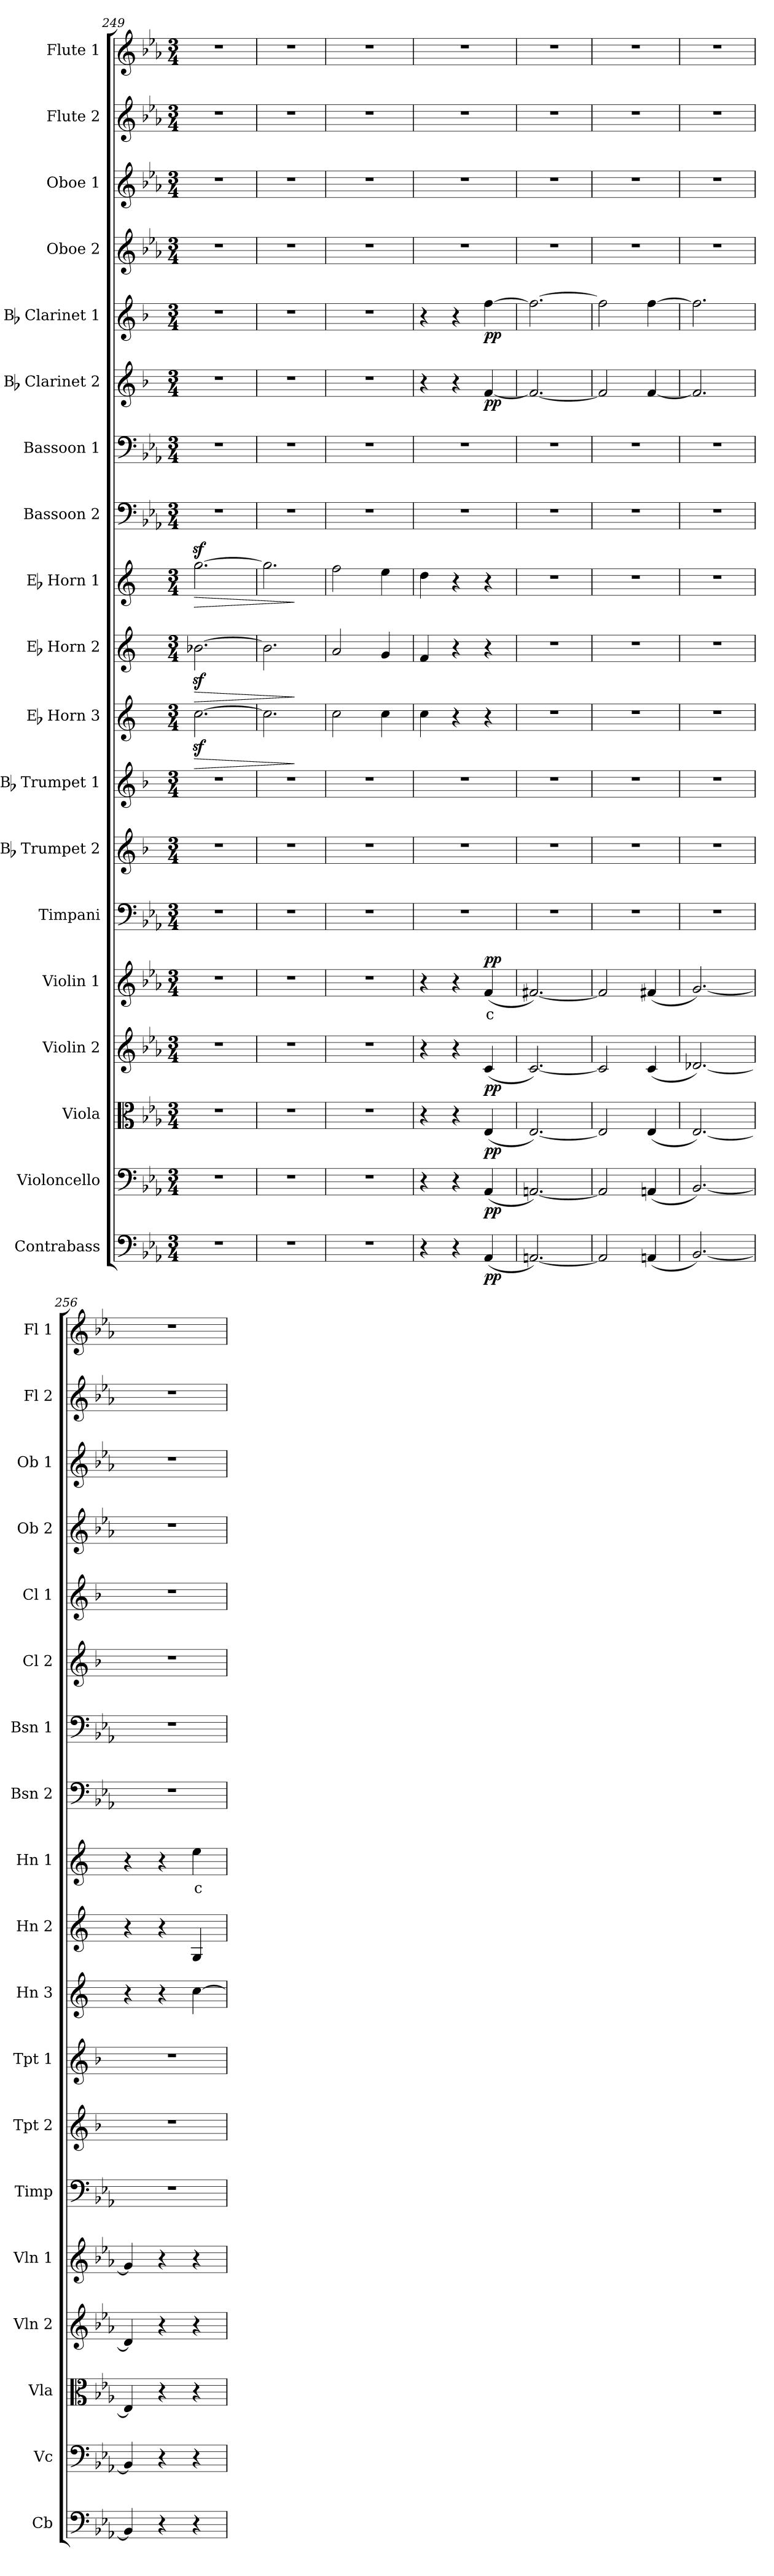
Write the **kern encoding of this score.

**kern	**dynam	**kern	**dynam	**kern	**dynam	**kern	**dynam	**kern	**text	**dynam	**kern	**kern	**kern	**kern	**dynam	**kern	**dynam	**kern	**text	**dynam	**kern	**kern	**kern	**dynam	**kern	**dynam	**kern	**kern	**kern	**kern
*part19	*part19	*part18	*part18	*part17	*part17	*part16	*part16	*part15	*part15	*part15	*part14	*part13	*part12	*part11	*part11	*part10	*part10	*part9	*part9	*part9	*part8	*part7	*part6	*part6	*part5	*part5	*part4	*part3	*part2	*part1
*staff19	*staff19	*staff18	*staff18	*staff17	*staff17	*staff16	*staff16	*staff15	*staff15	*staff15	*staff14	*staff13	*staff12	*staff11	*staff11	*staff10	*staff10	*staff9	*staff9	*staff9	*staff8	*staff7	*staff6	*staff6	*staff5	*staff5	*staff4	*staff3	*staff2	*staff1
*I"Contrabass	*	*I"Violoncello	*	*I"Viola	*	*I"Violin 2	*	*I"Violin 1	*	*	*I"Timpani	*I"Bb Trumpet 2	*I"Bb Trumpet 1	*I"Eb Horn 3	*	*I"Eb Horn 2	*	*I"Eb Horn 1	*	*	*I"Bassoon 2	*I"Bassoon 1	*I"Bb Clarinet 2	*	*I"Bb Clarinet 1	*	*I"Oboe 2	*I"Oboe 1	*I"Flute 2	*I"Flute 1
*I'Cb	*	*I'Vc	*	*I'Vla	*	*I'Vln 2	*	*I'Vln 1	*	*	*I'Timp	*I'Tpt 2	*I'Tpt 1	*I'Hn 3	*	*I'Hn 2	*	*I'Hn 1	*	*	*I'Bsn 2	*I'Bsn 1	*I'Cl 2	*	*I'Cl 1	*	*I'Ob 2	*I'Ob 1	*I'Fl 2	*I'Fl 1
*clefF4	*	*clefF4	*	*clefC3	*	*clefG2	*	*clefG2	*	*	*clefF4	*clefG2	*clefG2	*clefG2	*	*clefG2	*	*clefG2	*	*	*clefF4	*clefF4	*clefG2	*	*clefG2	*	*clefG2	*clefG2	*clefG2	*clefG2
*ITrd7c12	*	*	*	*	*	*	*	*	*	*	*	*ITrd1c2	*ITrd1c2	*ITrd5c9	*	*ITrd5c9	*	*ITrd5c9	*	*	*	*	*ITrd1c2	*	*ITrd1c2	*	*	*	*	*
*k[b-e-a-]	*	*k[b-e-a-]	*	*k[b-e-a-]	*	*k[b-e-a-]	*	*k[b-e-a-]	*	*	*k[b-e-a-]	*k[b-e-a-]	*k[b-e-a-]	*k[b-e-a-]	*	*k[b-e-a-]	*	*k[b-e-a-]	*	*	*k[b-e-a-]	*k[b-e-a-]	*k[b-e-a-]	*	*k[b-e-a-]	*	*k[b-e-a-]	*k[b-e-a-]	*k[b-e-a-]	*k[b-e-a-]
*M3/4	*	*M3/4	*	*M3/4	*	*M3/4	*	*M3/4	*	*	*M3/4	*M3/4	*M3/4	*M3/4	*	*M3/4	*	*M3/4	*	*	*M3/4	*M3/4	*M3/4	*	*M3/4	*	*M3/4	*M3/4	*M3/4	*M3/4
=249	=249	=249	=249	=249	=249	=249	=249	=249	=249	=249	=249	=249	=249	=249	=249	=249	=249	=249	=249	=249	=249	=249	=249	=249	=249	=249	=249	=249	=249	=249
!	!	!	!	!	!	!	!	!	!	!	!	!	!	!	!LO:HP:b	!	!LO:HP:b	!	!	!LO:HP:b	!	!	!	!	!	!	!	!	!	!
2.r	.	2.r	.	2.r	.	2.r	.	2.r	.	.	2.r	2.r	2.r	[2.e-z<\	>	[2.d-Xz<\	>	[2.b-z<\	.	>	2.r	2.r	2.r	.	2.r	.	2.r	2.r	2.r	2.r
!!LO:PB:g=z
=250	=250	=250	=250	=250	=250	=250	=250	=250	=250	=250	=250	=250	=250	=250	=250	=250	=250	=250	=250	=250	=250	=250	=250	=250	=250	=250	=250	=250	=250	=250
2.r	.	2.r	.	2.r	.	2.r	.	2.r	.	.	2.r	2.r	2.r	2.e-\]	.	2.d-\]	.	2.b-\]	.	.	2.r	2.r	2.r	.	2.r	.	2.r	2.r	2.r	2.r
.	.	.	.	.	.	.	.	.	.	.	.	.	.	.	]	.	]	.	.	]	.	.	.	.	.	.	.	.	.	.
=251	=251	=251	=251	=251	=251	=251	=251	=251	=251	=251	=251	=251	=251	=251	=251	=251	=251	=251	=251	=251	=251	=251	=251	=251	=251	=251	=251	=251	=251	=251
2.r	.	2.r	.	2.r	.	2.r	.	2.r	.	.	2.r	2.r	2.r	2e-\	.	2c/	.	2a-\	.	.	2.r	2.r	2.r	.	2.r	.	2.r	2.r	2.r	2.r
.	.	.	.	.	.	.	.	.	.	.	.	.	.	4e-\	.	4B-/	.	4g\	.	.	.	.	.	.	.	.	.	.	.	.
=252	=252	=252	=252	=252	=252	=252	=252	=252	=252	=252	=252	=252	=252	=252	=252	=252	=252	=252	=252	=252	=252	=252	=252	=252	=252	=252	=252	=252	=252	=252
4r	.	4r	.	4r	.	4r	.	4r	.	.	2.r	2.r	2.r	4e-\	.	4A-/	.	4f\	.	.	2.r	2.r	4r	.	4r	.	2.r	2.r	2.r	2.r
4r	.	4r	.	4r	.	4r	.	4r	.	.	.	.	.	4r	.	4r	.	4r	.	.	.	.	4r	.	4r	.	.	.	.	.
!	!LO:DY:b	!	!LO:DY:b	!	!LO:DY:b	!	!LO:DY:b	!	!LO:LY:b:color=#FF0000	!LO:DY:b	!	!	!	!	!	!	!	!	!	!	!	!	!	!LO:DY:b	!	!LO:DY:b	!	!	!	!
(4AAA-/	pp	(4AA-/	pp	(4E-/	pp	(4c/	pp	(4f/	c	pp	.	.	.	4r	.	4r	.	4r	.	.	.	.	[4e-/	pp	[4ee-\	pp	.	.	.	.
=253	=253	=253	=253	=253	=253	=253	=253	=253	=253	=253	=253	=253	=253	=253	=253	=253	=253	=253	=253	=253	=253	=253	=253	=253	=253	=253	=253	=253	=253	=253
[2.AAAn/)	.	[2.AAn/)	.	[2.E-/)	.	[2.c/)	.	[2.f#X/)	.	.	2.r	2.r	2.r	2.r	.	2.r	.	2.r	.	.	2.r	2.r	2.e-/_	.	2.ee-\_	.	2.r	2.r	2.r	2.r
=254	=254	=254	=254	=254	=254	=254	=254	=254	=254	=254	=254	=254	=254	=254	=254	=254	=254	=254	=254	=254	=254	=254	=254	=254	=254	=254	=254	=254	=254	=254
2AAA/]	.	2AA/]	.	2E-/]	.	2c/]	.	2f#/]	.	.	2.r	2.r	2.r	2.r	.	2.r	.	2.r	.	.	2.r	2.r	2e-/]	.	2ee-\]	.	2.r	2.r	2.r	2.r
(4AAAn/	.	(4AAn/	.	(4E-/	.	(4c/	.	(4f#X/	.	.	.	.	.	.	.	.	.	.	.	.	.	.	[4e-/	.	[4ee-\	.	.	.	.	.
=255	=255	=255	=255	=255	=255	=255	=255	=255	=255	=255	=255	=255	=255	=255	=255	=255	=255	=255	=255	=255	=255	=255	=255	=255	=255	=255	=255	=255	=255	=255
[2.BBB-/)	.	[2.BB-/)	.	[2.E-/)	.	[2.d-X/)	.	[2.g/)	.	.	2.r	2.r	2.r	2.r	.	2.r	.	2.r	.	.	2.r	2.r	2.e-/]	.	2.ee-\]	.	2.r	2.r	2.r	2.r
=256	=256	=256	=256	=256	=256	=256	=256	=256	=256	=256	=256	=256	=256	=256	=256	=256	=256	=256	=256	=256	=256	=256	=256	=256	=256	=256	=256	=256	=256	=256
4BBB-/]	.	4BB-/]	.	4E-/]	.	4d-/]	.	4g/]	.	.	2.r	2.r	2.r	4r	.	4r	.	4r	.	.	2.r	2.r	2.r	.	2.r	.	2.r	2.r	2.r	2.r
4r	.	4r	.	4r	.	4r	.	4r	.	.	.	.	.	4r	.	4r	.	4r	.	.	.	.	.	.	.	.	.	.	.	.
!	!	!	!	!	!	!	!	!	!	!	!	!	!	!	!	!	!	!	!LO:LY:b:color=#FF0000	!	!	!	!	!	!	!	!	!	!	!
4r	.	4r	.	4r	.	4r	.	4r	.	.	.	.	.	[4e-\	.	4BB-/	.	4g\	c	.	.	.	.	.	.	.	.	.	.	.
=	=	=	=	=	=	=	=	=	=	=	=	=	=	=	=	=	=	=	=	=	=	=	=	=	=	=	=	=	=	=
*-	*-	*-	*-	*-	*-	*-	*-	*-	*-	*-	*-	*-	*-	*-	*-	*-	*-	*-	*-	*-	*-	*-	*-	*-	*-	*-	*-	*-	*-	*-
